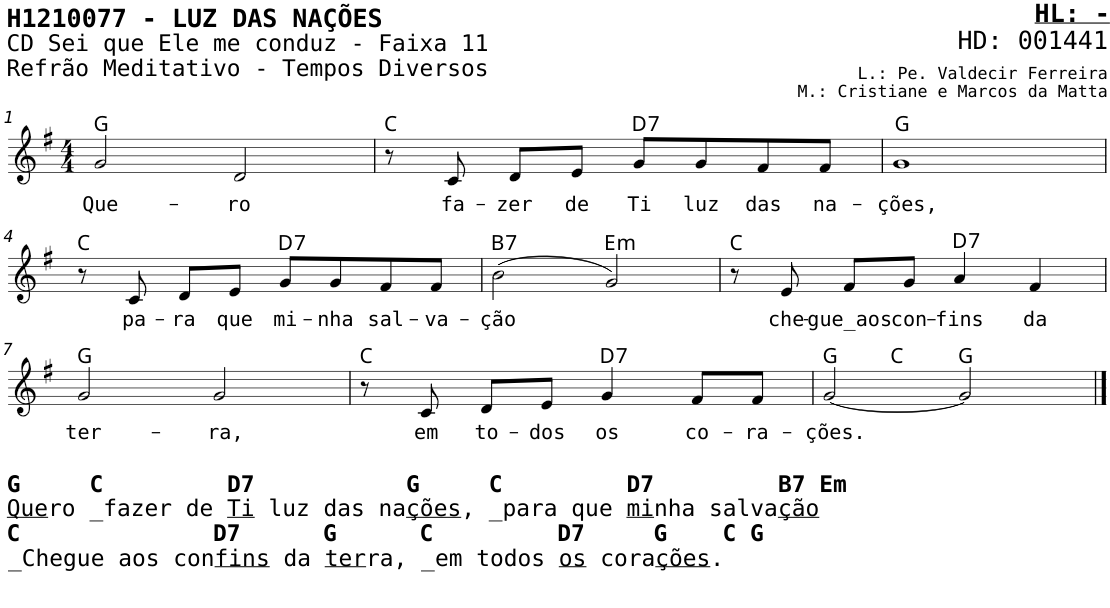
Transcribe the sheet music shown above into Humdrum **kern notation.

**kern	**text	**harte
*part1	*part1	*part1
*staff1	*staff1	*
*I"Voz	*	*
*I'V	*	*
*stria5	*	*
*clefG2	*	*
*k[f#]	*	*
*M4/4	*	*
=1	=1	=1
!	!LO:LY:b	!
2g/	Que-	G:maj
!	!LO:LY:b	!
2d/	-ro	.
=2	=2	=2
8r	.	C:maj
!	!LO:LY:b	!
8c/	fa-	.
!	!LO:LY:b	!
8d/L	-zer	.
!	!LO:LY:b	!
8e/J	de	.
!	!LO:LY:b	!LO:H:kt=7
8g/L	Ti	D:7
!	!LO:LY:b	!
8g/	luz	.
!	!LO:LY:b	!
8f#/	das	.
!	!LO:LY:b	!
8f#/J	na-	.
=3	=3	=3
!	!LO:LY:b	!
1g	-ções,	G:maj
!!LO:LB:g=z
=4	=4	=4
8r	.	C:maj
!	!LO:LY:b	!
8c/	pa-	.
!	!LO:LY:b	!
8d/L	-ra	.
!	!LO:LY:b	!
8e/J	que	.
!	!LO:LY:b	!LO:H:kt=7
8g/L	mi-	D:7
!	!LO:LY:b	!
8g/	-nha	.
!	!LO:LY:b	!
8f#/	sal-	.
!	!LO:LY:b	!
8f#/J	-va-	.
=5	=5	=5
!	!LO:LY:b	!LO:H:kt=7
(2b\	-ção	B:7
!	!	!LO:H:kt=m
2g/)	.	E:min
=6	=6	=6
8r	.	C:maj
!	!LO:LY:b	!
8e/	che-	.
!	!LO:LY:b	!
8f#/L	-gue_aos	.
!	!LO:LY:b	!
8g/J	con-	.
!	!LO:LY:b	!LO:H:kt=7
4a/	-fins	D:7
!	!LO:LY:b	!
4f#/	da	.
!!LO:LB:g=z
=7	=7	=7
!LO:TX:b:B:t=G     C         D7           G     C         D7         B7 Em	!	!
!LO:TX:b:t=Que	!	!
!LO:TX:b:t=ro _fazer de	!	!
!LO:TX:b:t=Ti	!	!
!LO:TX:b:t=luz das na	!	!
!LO:TX:b:t=ções	!	!
!LO:TX:b:t=, _para que	!	!
!LO:TX:b:t=mi	!	!
!LO:TX:b:t=nha salva	!	!
!LO:TX:b:t=ção	!	!
!LO:TX:b:B:t=C              D7      G      C         D7     G    C G	!	!
!LO:TX:b:t=_Chegue aos con	!	!
!LO:TX:b:t=fins	!	!
!LO:TX:b:t=da	!	!
!LO:TX:b:t=ter	!	!
!LO:TX:b:t=ra, _em todos	!	!
!LO:TX:b:t=os	!	!
!LO:TX:b:t=cora	!	!
!LO:TX:b:t=ções	!	!
!LO:TX:b:t=.	!	!
!	!LO:LY:b	!
2g/	ter-	G:maj
!	!LO:LY:b	!
2g/	-ra,	.
=8	=8	=8
8r	.	C:maj
!	!LO:LY:b	!
8c/	em	.
!	!LO:LY:b	!
8d/L	to-	.
!	!LO:LY:b	!
8e/J	-dos	.
!	!LO:LY:b	!LO:H:kt=7
4g/	os	D:7
!	!LO:LY:b	!
8f#/L	co-	.
!	!LO:LY:b	!
8f#/J	-ra-	.
=9	=9	=9
!	!LO:LY:b	!
*^	*	*
[2g/	4ryy	-ções.	G:maj
.	2.ryy	.	C:maj
2g/]	.	.	G:maj
*v	*v	*	*
==	==	==
*-	*-	*-
